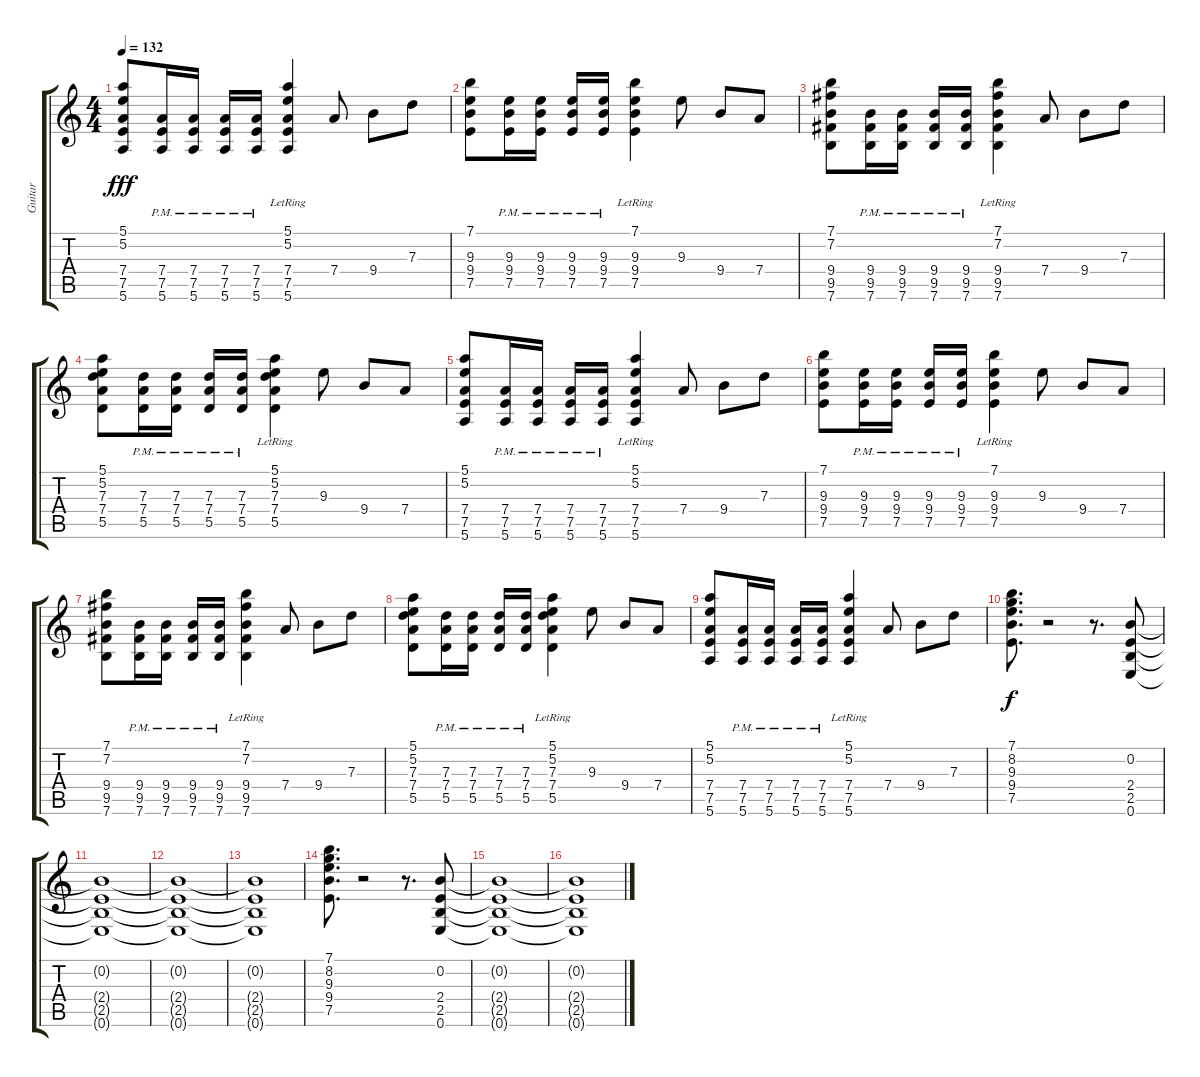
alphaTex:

\track ("Guitar" "Guitar") {instrument electricguitarclean}
\staff {score tabs}
\tuning (E4 B3 G3 D3 A2 E2) {hide}
\ts (4 4)
\tempo 132
\clef g2
\ks c
(5.1 5.2 7.4 7.5 5.6).8{dy fff} (7.4{pm} 7.5{pm} 5.6{pm}).16 (7.4{pm} 7.5{pm} 5.6{pm}).16 (7.4{pm} 7.5{pm} 5.6{pm}).16 (7.4{pm} 7.5{pm} 5.6{pm}).16 (5.1{lr} 5.2 7.4{lr} 7.5{lr} 5.6).4 7.4.8 9.4.8 7.3.8 |
(7.1 9.3 9.4 7.5).8 (9.3{pm} 9.4{pm} 7.5{pm}).16 (9.3{pm} 9.4{pm} 7.5{pm}).16 (9.3{pm} 9.4{pm} 7.5{pm}).16 (9.3{pm} 9.4{pm} 7.5{pm}).16 (7.1{lr} 9.3{lr} 9.4{lr} 7.5{lr}).4 9.3.8 9.4.8 7.4.8 |
(7.1 7.2 9.4 9.5 7.6).8 (9.4{pm} 9.5{pm} 7.6{pm}).16 (9.4{pm} 9.5{pm} 7.6{pm}).16 (9.4{pm} 9.5{pm} 7.6{pm}).16 (9.4{pm} 9.5{pm} 7.6{pm}).16 (7.1{lr} 7.2{lr} 9.4{lr} 9.5{lr} 7.6{lr}).4 7.4.8 9.4.8 7.3.8 |
(5.1 5.2 7.3 7.4 5.5).8 (7.3{pm} 7.4{pm} 5.5{pm}).16 (7.3{pm} 7.4{pm} 5.5{pm}).16 (7.3{pm} 7.4{pm} 5.5{pm}).16 (7.3{pm} 7.4{pm} 5.5{pm}).16 (5.1{lr} 5.2 7.3{lr} 7.4{lr} 5.5{lr}).4 9.3.8 9.4.8 7.4.8 |
(5.1 5.2 7.4 7.5 5.6).8 (7.4{pm} 7.5{pm} 5.6{pm}).16 (7.4{pm} 7.5{pm} 5.6{pm}).16 (7.4{pm} 7.5{pm} 5.6{pm}).16 (7.4{pm} 7.5{pm} 5.6{pm}).16 (5.1{lr} 5.2 7.4{lr} 7.5{lr} 5.6).4 7.4.8 9.4.8 7.3.8 |
(7.1 9.3 9.4 7.5).8 (9.3{pm} 9.4{pm} 7.5{pm}).16 (9.3{pm} 9.4{pm} 7.5{pm}).16 (9.3{pm} 9.4{pm} 7.5{pm}).16 (9.3{pm} 9.4{pm} 7.5{pm}).16 (7.1{lr} 9.3{lr} 9.4{lr} 7.5{lr}).4 9.3.8 9.4.8 7.4.8 |
(7.1 7.2 9.4 9.5 7.6).8 (9.4{pm} 9.5{pm} 7.6{pm}).16 (9.4{pm} 9.5{pm} 7.6{pm}).16 (9.4{pm} 9.5{pm} 7.6{pm}).16 (9.4{pm} 9.5{pm} 7.6{pm}).16 (7.1{lr} 7.2{lr} 9.4{lr} 9.5{lr} 7.6{lr}).4 7.4.8 9.4.8 7.3.8 |
(5.1 5.2 7.3 7.4 5.5).8 (7.3{pm} 7.4{pm} 5.5{pm}).16 (7.3{pm} 7.4{pm} 5.5{pm}).16 (7.3{pm} 7.4{pm} 5.5{pm}).16 (7.3{pm} 7.4{pm} 5.5{pm}).16 (5.1{lr} 5.2 7.3{lr} 7.4{lr} 5.5{lr}).4 9.3.8 9.4.8 7.4.8 |
(5.1 5.2 7.4 7.5 5.6).8 (7.4{pm} 7.5{pm} 5.6{pm}).16 (7.4{pm} 7.5{pm} 5.6{pm}).16 (7.4{pm} 7.5{pm} 5.6{pm}).16 (7.4{pm} 7.5{pm} 5.6{pm}).16 (5.1{lr} 5.2 7.4{lr} 7.5{lr} 5.6).4 7.4.8 9.4.8 7.3.8 |
(7.1 8.2 9.3 9.4 7.5).8{d dy f} r.2 r.8{d} (0.2 2.4 2.5 0.6).8 |
(0.2{t} 2.4{t} 2.5{t} 0.6{t}).1 |
(0.2{t} 2.4{t} 2.5{t} 0.6{t}).1 |
(0.2{t} 2.4{t} 2.5{t} 0.6{t}).1 |
(7.1 8.2 9.3 9.4 7.5).8{d} r.2 r.8{d} (0.2 2.4 2.5 0.6).8 |
(0.2{t} 2.4{t} 2.5{t} 0.6{t}).1 |
(0.2{t} 2.4{t} 2.5{t} 0.6{t}).1
